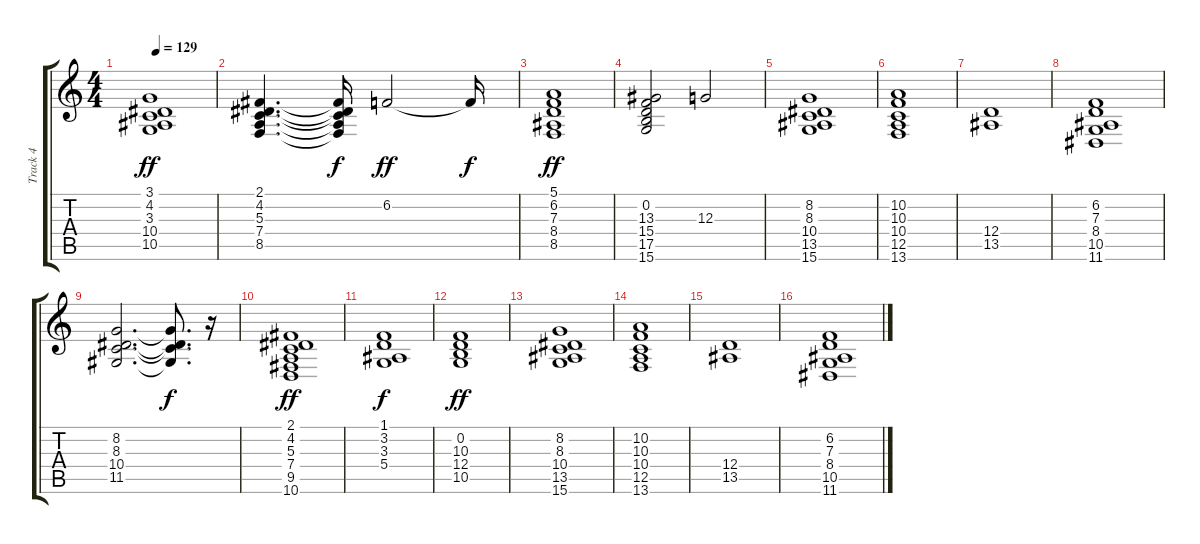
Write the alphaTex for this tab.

\track ("Track 4" "Track 4") {instrument stringensemble1}
\staff {score tabs}
\tuning (E4 B3 G3 D3 A2 E2) {hide}
\ts (4 4)
\tempo 129
\clef g2
\ks c
(3.1 4.2 3.3 10.4 10.5).1{dy ff} |
(2.1 4.2 5.3 7.4 8.5).4{d} (2.1{t} 4.2{t} 5.3{t} 7.4{t} 8.5{t}).16{dy f} 6.2.2{dy ff} 6.2{t}.16{dy f} |
(5.1 6.2 7.3 8.4 8.5).1{dy ff} |
(0.2 13.3 15.4 17.5 15.6).2 12.3.2 |
(8.2 8.3 10.4 13.5 15.6).1 |
(10.2 10.3 10.4 12.5 13.6).1 |
(12.4 13.5).1 |
(6.2 7.3 8.4 10.5 11.6).1 |
(8.2 8.3 10.4 11.5).2{d} (8.2{t} 8.3{t} 10.4{t} 11.5{t}).8{d dy f} r.16 |
(2.1 4.2 5.3 7.4 9.5 10.6).1{dy ff} |
(1.1 3.2 3.3 5.4).1{dy f} |
(0.2 10.3 12.4 10.5).1{dy ff} |
(8.2 8.3 10.4 13.5 15.6).1 |
(10.2 10.3 10.4 12.5 13.6).1 |
(12.4 13.5).1 |
(6.2 7.3 8.4 10.5 11.6).1
